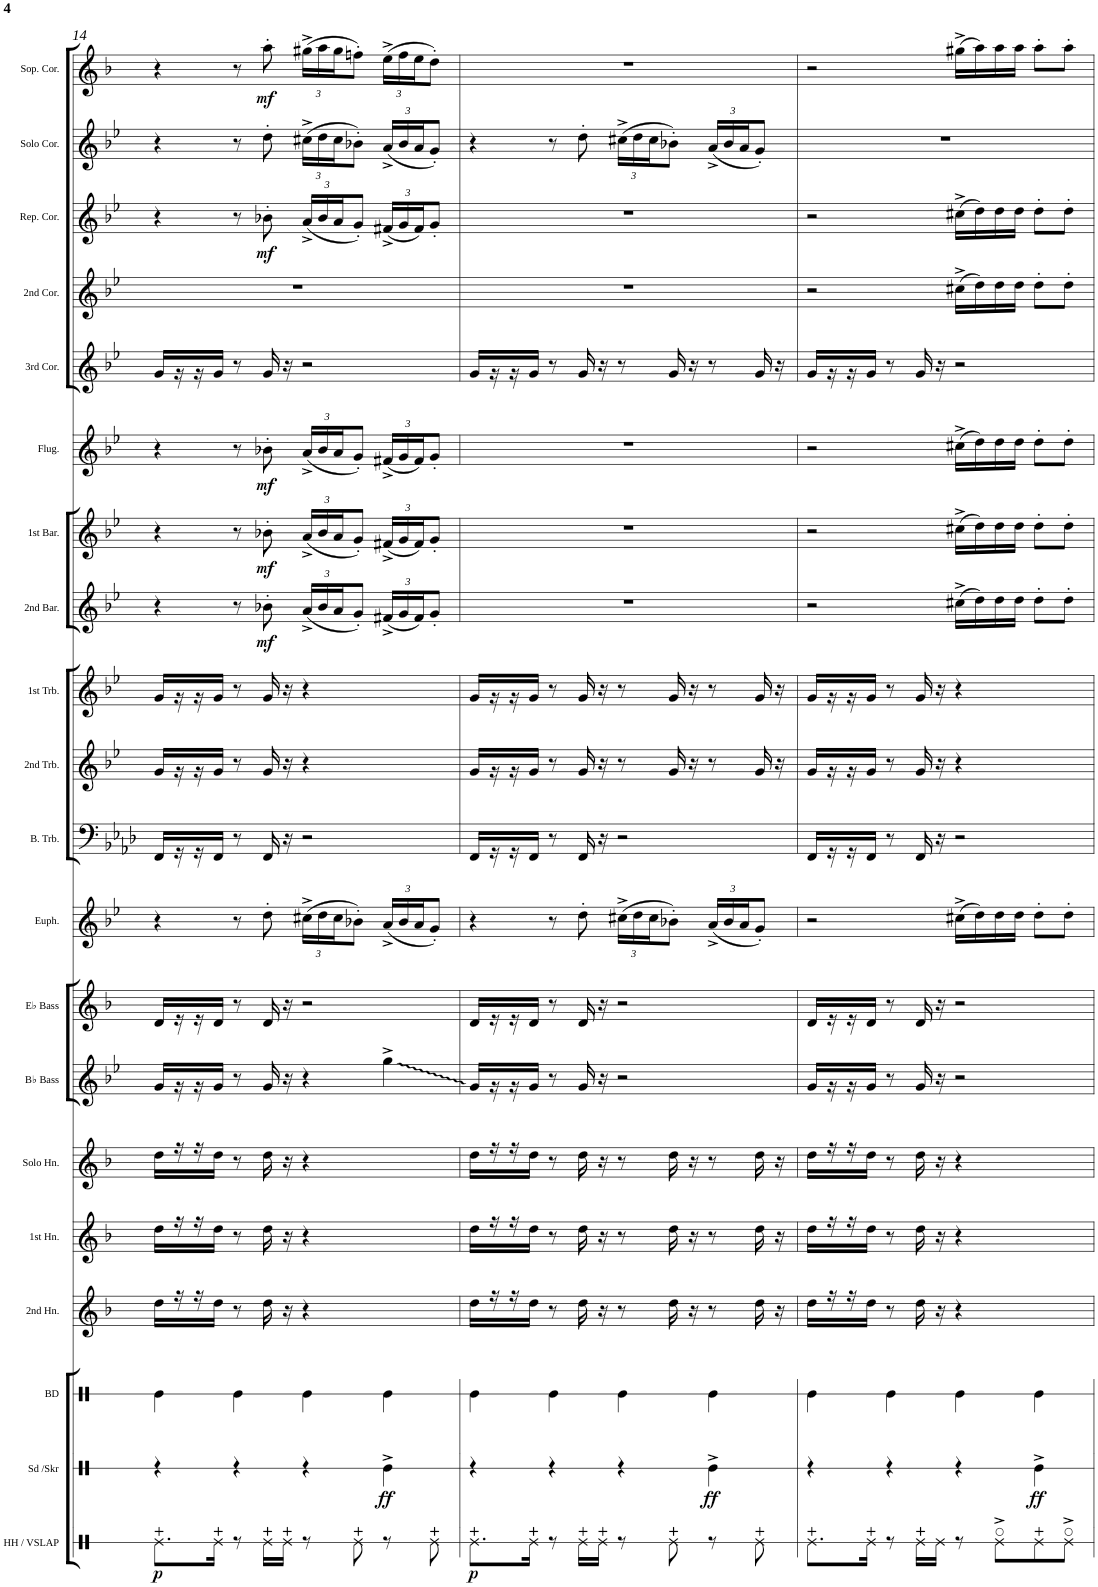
**kern	**dynam	**kern	**dynam	**kern	**kern	**kern	**kern	**kern	**kern	**kern	**kern	**kern	**kern	**kern	**dynam	**kern	**dynam	**kern	**dynam	**kern	**kern	**kern	**dynam	**kern	**kern	**dynam
*part20	*part20	*part19	*part19	*part18	*part17	*part16	*part15	*part14	*part13	*part12	*part11	*part10	*part9	*part8	*part8	*part7	*part7	*part6	*part6	*part5	*part4	*part3	*part3	*part2	*part1	*part1
*staff20	*staff20	*staff19	*staff19	*staff18	*staff17	*staff16	*staff15	*staff14	*staff13	*staff12	*staff11	*staff10	*staff9	*staff8	*staff8	*staff7	*staff7	*staff6	*staff6	*staff5	*staff4	*staff3	*staff3	*staff2	*staff1	*staff1
*I"Hi-Hat Cymbal / Vibraslap	*	*I"Snare Drum / Shaker	*	*I"Bass Drum	*I"2nd Horn	*I"1st Horn	*I"Solo Horn	*I"Bb Bass	*I"Eb Bass	*I"Euphonium	*I"Bass Trombone	*I"2nd Trombone	*I"1st Trombone	*I"2nd Baritone	*	*I"1st Baritone	*	*I"Flugelhorn	*	*I"3rd Cornet	*I"2nd Cornet	*I"Repiano Cornet	*	*I"Solo Cornet	*I"Soprano Cornet	*
*I'HH / VSLAP	*	*I'Sd /Skr	*	*I'BD	*I'2nd Hn.	*I'1st Hn.	*I'Solo Hn.	*I'Bb Bass	*I'Eb Bass	*I'Euph.	*I'B. Trb.	*I'2nd Trb.	*I'1st Trb.	*I'2nd Bar.	*	*I'1st Bar.	*	*I'Flug.	*	*I'3rd Cor.	*I'2nd Cor.	*I'Rep. Cor.	*	*I'Solo Cor.	*I'Sop. Cor.	*
!!LO:PB:g=z
*clefX	*	*clefX	*	*clefX	*clefG2	*clefG2	*clefG2	*clefG2	*clefG2	*clefG2	*clefF4	*clefG2	*clefG2	*clefG2	*	*clefG2	*	*clefG2	*	*clefG2	*clefG2	*clefG2	*	*clefG2	*clefG2	*
*	*	*	*	*	*Trd5c9	*Trd5c9	*Trd5c9	*Trd15c26	*Trd12c21	*Trd8c14	*	*Trd8c14	*Trd8c14	*Trd8c14	*	*Trd8c14	*	*Trd1c2	*	*Trd1c2	*Trd1c2	*Trd1c2	*	*Trd1c2	*Trd-2c-3	*
*k[b-e-a-d-]	*	*k[b-e-a-d-]	*	*k[b-e-a-d-]	*k[b-]	*k[b-]	*k[b-]	*k[b-e-]	*k[b-]	*k[b-e-]	*k[b-e-a-d-]	*k[b-e-]	*k[b-e-]	*k[b-e-]	*	*k[b-e-]	*	*k[b-e-]	*	*k[b-e-]	*k[b-e-]	*k[b-e-]	*	*k[b-e-]	*k[b-]	*
*A-:	*	*A-:	*	*A-:	*F:	*F:	*F:	*B-:	*F:	*B-:	*A-:	*B-:	*B-:	*B-:	*	*B-:	*	*B-:	*	*B-:	*B-:	*B-:	*	*B-:	*F:	*
*M4/4	*	*M4/4	*	*M4/4	*M4/4	*M4/4	*M4/4	*M4/4	*M4/4	*M4/4	*M4/4	*M4/4	*M4/4	*M4/4	*	*M4/4	*	*M4/4	*	*M4/4	*M4/4	*M4/4	*	*M4/4	*M4/4	*
=14	=14	=14	=14	=14	=14	=14	=14	=14	=14	=14	=14	=14	=14	=14	=14	=14	=14	=14	=14	=14	=14	=14	=14	=14	=14	=14
!	!LO:DY:b	!	!	!	!	!	!	!	!	!	!	!	!	!	!	!	!	!	!	!	!	!	!	!	!	!
8.Re\L	p	4r	.	4Re\	16dd\LL	16dd\LL	16dd\LL	16g/LL	16d/LL	4r	16FF/LL	16g/LL	16g/LL	4r	.	4r	.	4r	.	16g/LL	1r	4r	.	4r	4r	.
.	.	.	.	.	16r	16r	16r	16r	16r	.	16r	16r	16r	.	.	.	.	.	.	16r	.	.	.	.	.	.
.	.	.	.	.	16r	16r	16r	16r	16r	.	16r	16r	16r	.	.	.	.	.	.	16r	.	.	.	.	.	.
16Re\Jk	.	.	.	.	16dd\JJ	16dd\JJ	16dd\JJ	16g/JJ	16d/JJ	.	16FF/JJ	16g/JJ	16g/JJ	.	.	.	.	.	.	16g/JJ	.	.	.	.	.	.
8r	.	4r	.	4Re\	8r	8r	8r	8r	8r	8r	8r	8r	8r	8r	.	8r	.	8r	.	8r	.	8r	.	8r	8r	.
!	!	!	!	!	!	!	!	!	!	!	!	!	!	!	!LO:DY:b	!	!LO:DY:b	!	!LO:DY:b	!	!	!	!LO:DY:b	!	!	!LO:DY:b
16Re\LL	.	.	.	.	16dd\	16dd\	16dd\	16g/	16d/	8dd'>\	16FF/	16g/	16g/	8b-X'>\	mf	8b-X'>\	mf	8b-X'>\	mf	16g/	.	8b-X'>\	mf	8dd'>\	8aa'>\	mf
16Re\JJ	.	.	.	.	16r	16r	16r	16r	16r	.	16r	16r	16r	.	.	.	.	.	.	16r	.	.	.	.	.	.
*	*	*	*	*	*	*	*	*	*	*Xbrackettup	*	*	*	*Xbrackettup	*	*Xbrackettup	*	*Xbrackettup	*	*	*	*Xbrackettup	*	*Xbrackettup	*Xbrackettup	*
8r	.	4r	.	4Re\	4r	4r	4r	4r	2r	(>24cc#X^>\LL	2r	4r	4r	(<24a^</LL	.	(<24a^</LL	.	(<24a^</LL	.	2r	.	(<24a^</LL	.	(>24cc#X^>\LL	(>24gg#X^>\LL	.
.	.	.	.	.	.	.	.	.	.	24dd\	.	.	.	24b-/	.	24b-/	.	24b-/	.	.	.	24b-/	.	24dd\	24aa\	.
.	.	.	.	.	.	.	.	.	.	24cc#\J	.	.	.	24a/J	.	24a/J	.	24a/J	.	.	.	24a/J	.	24cc#\J	24gg#\J	.
8Re\	.	.	.	.	.	.	.	.	.	8b-X'>\J)	.	.	.	8g'</J)	.	8g'</J)	.	8g'</J)	.	.	.	8g'</J)	.	8b-X'>\J)	8ffn'>\J)	.
!	!	!	!LO:DY:b	!	!	!	!	!	!	!	!	!	!	!	!	!	!	!	!	!	!	!	!	!	!	!
8r	.	4Re^\	ff	4Re\	4ryy	4ryy	4ryy	4gg^>\	.	(<24a^</LL	.	4ryy	4ryy	(<24f#X^</LL	.	(<24f#X^</LL	.	(<24f#X^</LL	.	.	.	(<24f#X^</LL	.	(<24a^</LL	(>24ee^>\LL	.
.	.	.	.	.	.	.	.	.	.	24b-/	.	.	.	24g/	.	24g/	.	24g/	.	.	.	24g/	.	24b-/	24ff\	.
.	.	.	.	.	.	.	.	.	.	24a/J	.	.	.	24f#/J)	.	24f#/J)	.	24f#/J)	.	.	.	24f#/J)	.	24a/J	24ee\J	.
8Re\	.	.	.	.	.	.	.	.	.	8g'</J)	.	.	.	8g'</J	.	8g'</J	.	8g'</J	.	.	.	8g'</J	.	8g'</J)	8dd'>\J)	.
=15	=15	=15	=15	=15	=15	=15	=15	=15	=15	=15	=15	=15	=15	=15	=15	=15	=15	=15	=15	=15	=15	=15	=15	=15	=15	=15
!	!LO:DY:b	!	!	!	!	!	!	!	!	!	!	!	!	!	!	!	!	!	!	!	!	!	!	!	!	!
8.Re\L	p	4r	.	4Re\	16dd\LL	16dd\LL	16dd\LL	16g/LL	16d/LL	4r	16FF/LL	16g/LL	16g/LL	1r	.	1r	.	1r	.	16g/LL	1r	1r	.	4r	1r	.
.	.	.	.	.	16r	16r	16r	16r	16r	.	16r	16r	16r	.	.	.	.	.	.	16r	.	.	.	.	.	.
.	.	.	.	.	16r	16r	16r	16r	16r	.	16r	16r	16r	.	.	.	.	.	.	16r	.	.	.	.	.	.
16Re\Jk	.	.	.	.	16dd\JJ	16dd\JJ	16dd\JJ	16g/JJ	16d/JJ	.	16FF/JJ	16g/JJ	16g/JJ	.	.	.	.	.	.	16g/JJ	.	.	.	.	.	.
8r	.	4r	.	4Re\	8r	8r	8r	8r	8r	8r	8r	8r	8r	.	.	.	.	.	.	8r	.	.	.	8r	.	.
16Re\LL	.	.	.	.	16dd\	16dd\	16dd\	16g/	16d/	8dd'>\	16FF/	16g/	16g/	.	.	.	.	.	.	16g/	.	.	.	8dd'>\	.	.
16Re\JJ	.	.	.	.	16r	16r	16r	16r	16r	.	16r	16r	16r	.	.	.	.	.	.	16r	.	.	.	.	.	.
8r	.	4r	.	4Re\	8r	8r	8r	2r	2r	(>24cc#X^>\LL	2r	8r	8r	.	.	.	.	.	.	8r	.	.	.	(>24cc#X^>\LL	.	.
.	.	.	.	.	.	.	.	.	.	24dd\	.	.	.	.	.	.	.	.	.	.	.	.	.	24dd\	.	.
.	.	.	.	.	.	.	.	.	.	24cc#\J	.	.	.	.	.	.	.	.	.	.	.	.	.	24cc#\J	.	.
8Re\	.	.	.	.	16dd\	16dd\	16dd\	.	.	8b-X'>\J)	.	16g/	16g/	.	.	.	.	.	.	16g/	.	.	.	8b-X'>\J)	.	.
.	.	.	.	.	16r	16r	16r	.	.	.	.	16r	16r	.	.	.	.	.	.	16r	.	.	.	.	.	.
!	!	!	!LO:DY:b	!	!	!	!	!	!	!	!	!	!	!	!	!	!	!	!	!	!	!	!	!	!	!
8r	.	4Re^\	ff	4Re\	8r	8r	8r	.	.	(<24a^</LL	.	8r	8r	.	.	.	.	.	.	8r	.	.	.	(<24a^</LL	.	.
.	.	.	.	.	.	.	.	.	.	24b-/	.	.	.	.	.	.	.	.	.	.	.	.	.	24b-/	.	.
.	.	.	.	.	.	.	.	.	.	24a/J	.	.	.	.	.	.	.	.	.	.	.	.	.	24a/J	.	.
8Re\	.	.	.	.	16dd\	16dd\	16dd\	.	.	8g'</J)	.	16g/	16g/	.	.	.	.	.	.	16g/	.	.	.	8g'</J)	.	.
.	.	.	.	.	16r	16r	16r	.	.	.	.	16r	16r	.	.	.	.	.	.	16r	.	.	.	.	.	.
=16	=16	=16	=16	=16	=16	=16	=16	=16	=16	=16	=16	=16	=16	=16	=16	=16	=16	=16	=16	=16	=16	=16	=16	=16	=16	=16
8.Re\L	.	4r	.	4Re\	16dd\LL	16dd\LL	16dd\LL	16g/LL	16d/LL	2r	16FF/LL	16g/LL	16g/LL	2r	.	2r	.	2r	.	16g/LL	2r	2r	.	1r	2r	.
.	.	.	.	.	16r	16r	16r	16r	16r	.	16r	16r	16r	.	.	.	.	.	.	16r	.	.	.	.	.	.
.	.	.	.	.	16r	16r	16r	16r	16r	.	16r	16r	16r	.	.	.	.	.	.	16r	.	.	.	.	.	.
16Re\Jk	.	.	.	.	16dd\JJ	16dd\JJ	16dd\JJ	16g/JJ	16d/JJ	.	16FF/JJ	16g/JJ	16g/JJ	.	.	.	.	.	.	16g/JJ	.	.	.	.	.	.
8r	.	4r	.	4Re\	8r	8r	8r	8r	8r	.	8r	8r	8r	.	.	.	.	.	.	8r	.	.	.	.	.	.
16Re\LL	.	.	.	.	16dd\	16dd\	16dd\	16g/	16d/	.	16FF/	16g/	16g/	.	.	.	.	.	.	16g/	.	.	.	.	.	.
16Re\JJ	.	.	.	.	16r	16r	16r	16r	16r	.	16r	16r	16r	.	.	.	.	.	.	16r	.	.	.	.	.	.
8r	.	4r	.	4Re\	4r	4r	4r	2r	2r	(>16cc#X^>\LL	2r	4r	4r	(>16cc#X^>\LL	.	(>16cc#X^>\LL	.	(>16cc#X^>\LL	.	2r	(>16cc#X^>\LL	(>16cc#X^>\LL	.	.	(>16gg#X^>\LL	.
.	.	.	.	.	.	.	.	.	.	16dd\)	.	.	.	16dd\)	.	16dd\)	.	16dd\)	.	.	16dd\)	16dd\)	.	.	16aa\)	.
8Re^\L	.	.	.	.	.	.	.	.	.	16dd\	.	.	.	16dd\	.	16dd\	.	16dd\	.	.	16dd\	16dd\	.	.	16aa\	.
.	.	.	.	.	.	.	.	.	.	16dd\JJ	.	.	.	16dd\JJ	.	16dd\JJ	.	16dd\JJ	.	.	16dd\JJ	16dd\JJ	.	.	16aa\JJ	.
!	!	!	!LO:DY:b	!	!	!	!	!	!	!	!	!	!	!	!	!	!	!	!	!	!	!	!	!	!	!
8Re\	.	4Re^\	ff	4Re\	4ryy	4ryy	4ryy	.	.	8dd'>\L	.	4ryy	4ryy	8dd'>\L	.	8dd'>\L	.	8dd'>\L	.	.	8dd'>\L	8dd'>\L	.	.	8aa'>\L	.
8Re^\J	.	.	.	.	.	.	.	.	.	8dd'>\J	.	.	.	8dd'>\J	.	8dd'>\J	.	8dd'>\J	.	.	8dd'>\J	8dd'>\J	.	.	8aa'>\J	.
=	=	=	=	=	=	=	=	=	=	=	=	=	=	=	=	=	=	=	=	=	=	=	=	=	=	=
*-	*-	*-	*-	*-	*-	*-	*-	*-	*-	*-	*-	*-	*-	*-	*-	*-	*-	*-	*-	*-	*-	*-	*-	*-	*-	*-
